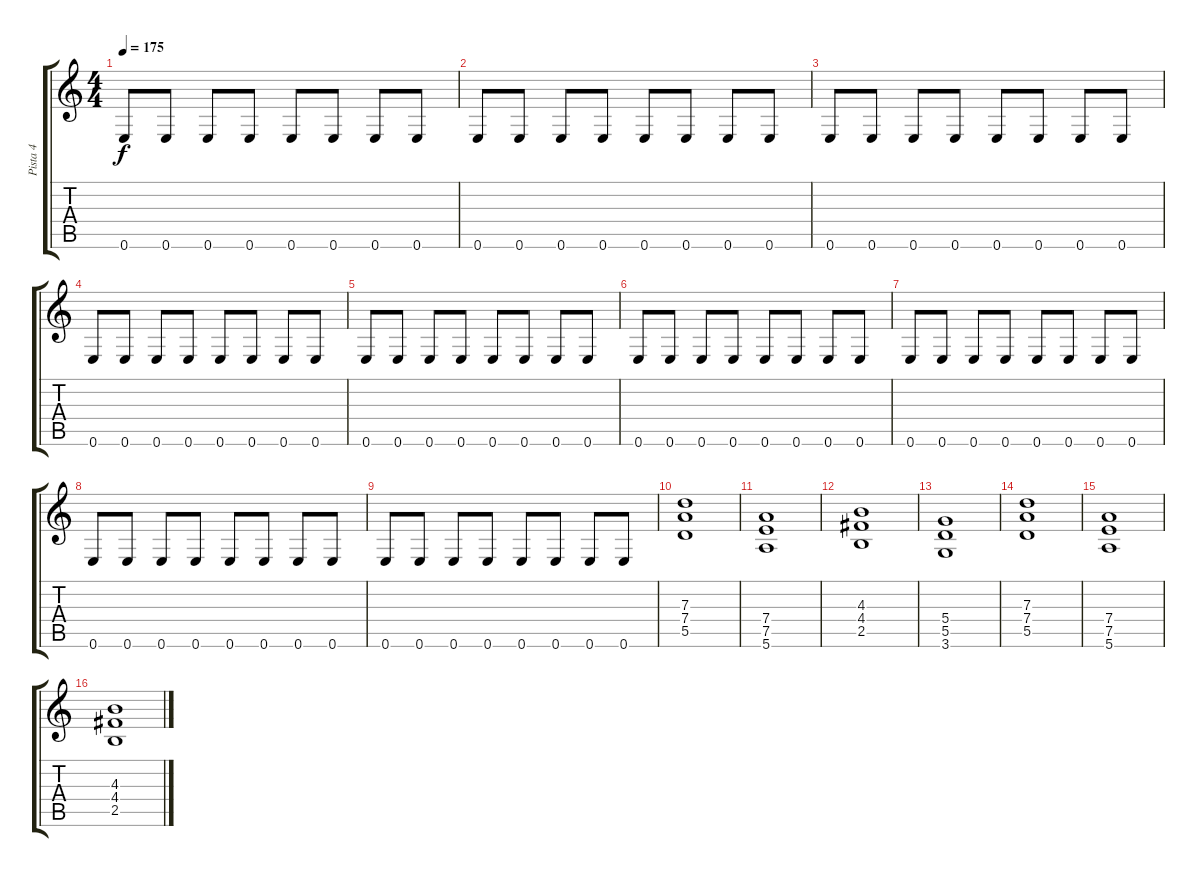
\track ("Pista 4" "Pista 4") {instrument overdrivenguitar}
\staff {score tabs}
\tuning (E4 B3 G3 D3 A2 E2) {hide}
\ts (4 4)
\tempo 175
\clef g2
\ks c
0.6.8{dy f} 0.6.8 0.6.8 0.6.8 0.6.8 0.6.8 0.6.8 0.6.8 |
0.6.8 0.6.8 0.6.8 0.6.8 0.6.8 0.6.8 0.6.8 0.6.8 |
0.6.8 0.6.8 0.6.8 0.6.8 0.6.8 0.6.8 0.6.8 0.6.8 |
0.6.8 0.6.8 0.6.8 0.6.8 0.6.8 0.6.8 0.6.8 0.6.8 |
0.6.8 0.6.8 0.6.8 0.6.8 0.6.8 0.6.8 0.6.8 0.6.8 |
0.6.8 0.6.8 0.6.8 0.6.8 0.6.8 0.6.8 0.6.8 0.6.8 |
0.6.8 0.6.8 0.6.8 0.6.8 0.6.8 0.6.8 0.6.8 0.6.8 |
0.6.8 0.6.8 0.6.8 0.6.8 0.6.8 0.6.8 0.6.8 0.6.8 |
0.6.8 0.6.8 0.6.8 0.6.8 0.6.8 0.6.8 0.6.8 0.6.8 |
(7.3 7.4 5.5).1 |
(7.4 7.5 5.6).1 |
(4.3 4.4 2.5).1 |
(5.4 5.5 3.6).1 |
(7.3 7.4 5.5).1 |
(7.4 7.5 5.6).1 |
(4.3 4.4 2.5).1
